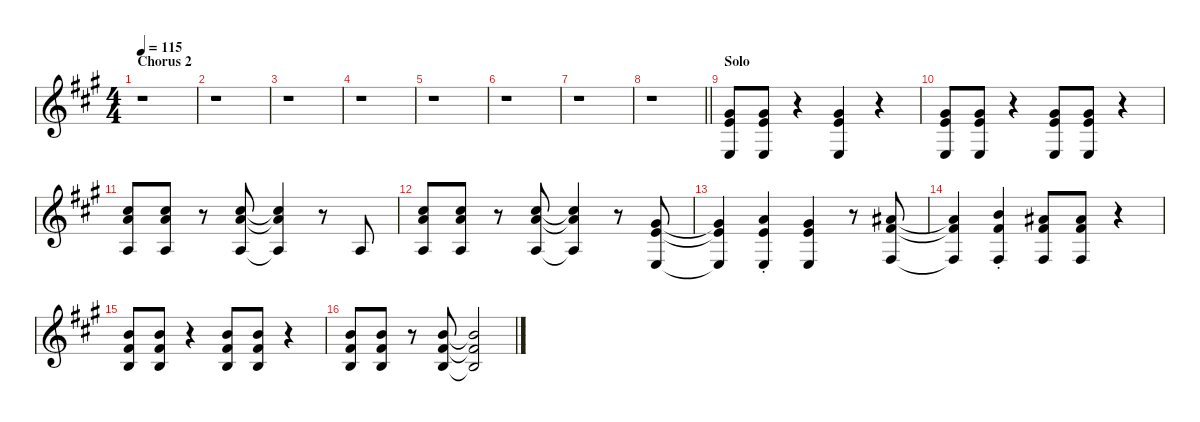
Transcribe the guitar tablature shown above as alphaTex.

\defaultSystemsLayout 4
\hideDynamics
\bracketExtendMode nobrackets
\singleTrackTrackNamePolicy hidden
\multiTrackTrackNamePolicy hidden
\otherSystemsTrackNameOrientation horizontal
\track ("Brass Section" "sax.") {defaultSystemsLayout 8 instrument altosax}
\staff {score}
\tuning (E4 B3 G3 D3 A2 E2)
\displaytranspose 9
\ts (4 4)
\section ("" "Chorus 2")
\tempo 115
\clef g2
\ks a
r.1{dy f} |
r.1 |
r.1 |
r.1 |
r.1 |
r.1 |
r.1 |
\barLineRight lightlight
r.1 |
\section ("" "Solo")
(4.3{acc #} 5.4{acc forcenatural} 3.6{acc forcenatural}).8 (4.3{acc #} 5.4{acc forcenatural} 3.6{acc forcenatural}).8 r.4 (4.3{acc #} 5.4{acc forcenatural} 3.6{acc forcenatural}).4 r.4 |
(4.3{acc #} 5.4{acc forcenatural} 3.6{acc forcenatural}).8 (4.3{acc #} 5.4{acc forcenatural} 3.6{acc forcenatural}).8 r.4 (4.3{acc #} 5.4{acc forcenatural} 3.6{acc forcenatural}).8 (4.3{acc #} 5.4{acc forcenatural} 3.6{acc forcenatural}).8 r.4 |
(5.2{acc #} 5.3{acc forcenatural} 3.5{acc forcenatural}).8 (5.2{acc #} 5.3{acc forcenatural} 3.5{acc forcenatural}).8 r.8 (5.2{acc #} 5.3{acc forcenatural} 3.5{acc forcenatural}).8 (5.2{t acc #} 5.3{t acc forcenatural} 3.5{t acc forcenatural}).4 r.8 3.5{acc forcenatural}.8 |
(5.2{acc #} 5.3{acc forcenatural} 3.5{acc forcenatural}).8 (5.2{acc #} 5.3{acc forcenatural} 3.5{acc forcenatural}).8 r.8 (5.2{acc #} 5.3{acc forcenatural} 3.5{acc forcenatural}).8 (5.2{t acc #} 5.3{t acc forcenatural} 3.5{t acc forcenatural}).4 r.8 (4.3{acc #} 5.4{acc forcenatural} 3.6{acc forcenatural}).8 |
(4.3{t acc #} 5.4{t acc forcenatural} 3.6{t acc forcenatural}).4 (5.3{st acc forcenatural} 5.4{st acc forcenatural} 3.6{st acc forcenatural}).4 (4.3{acc #} 5.4{acc forcenatural} 3.6{acc forcenatural}).4 r.8 (6.3{acc #} 7.4{acc #} 5.6{acc #}).8 |
(6.3{t acc #} 7.4{t acc #} 5.6{t acc #}).4 (7.3{st acc forcenatural} 7.4{st acc #} 5.6{st acc #}).4 (6.3{acc #} 7.4{acc #} 5.6{acc #}).8 (6.3{acc #} 7.4{acc #} 5.6{acc #}).8 r.4 |
(7.3{acc forcenatural} 7.4{acc #} 5.5{acc forcenatural}).8 (7.3{acc forcenatural} 7.4{acc #} 5.5{acc forcenatural}).8 r.4 (7.3{acc forcenatural} 7.4{acc #} 5.5{acc forcenatural}).8 (7.3{acc forcenatural} 7.4{acc #} 5.5{acc forcenatural}).8 r.4 |
(7.3{acc forcenatural} 7.4{acc #} 5.5{acc forcenatural}).8 (7.3{acc forcenatural} 7.4{acc #} 5.5{acc forcenatural}).8 r.8 (7.3{acc forcenatural} 7.4{acc #} 5.5{acc forcenatural}).8 (7.3{t acc forcenatural} 7.4{t acc #} 5.5{t acc forcenatural}).2
